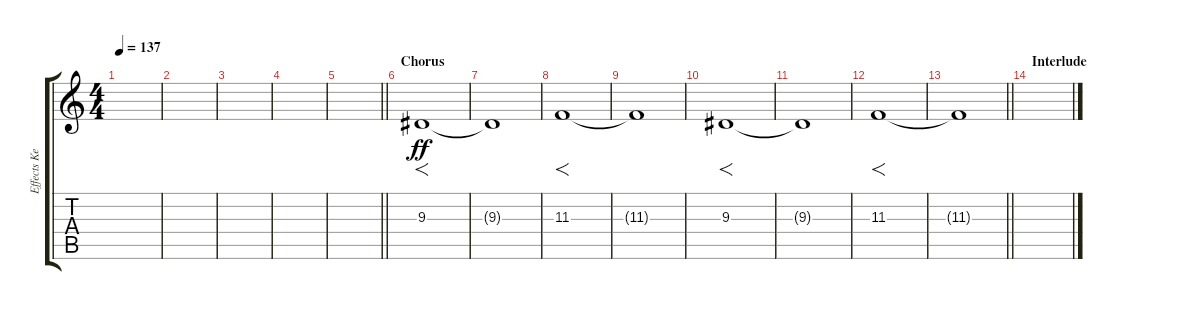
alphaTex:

\track ("Effects Keyboard" "Effects Ke") {instrument pad2warm}
\staff {score tabs}
\tuning (Eb4 Bb3 Gb3 Db3 Ab2 Eb2) {hide}
\ts (4 4)
\tempo 137
\clef g2
\ks c
|
|
|
|
\barLineRight lightlight
|
\section ("" "Chorus")
9.3.1{f dy ff volume 11} |
9.3{t}.1 |
11.3.1{f} |
11.3{t}.1 |
9.3.1{f volume 11} |
9.3{t}.1 |
11.3.1{f} |
\barLineRight lightlight
11.3{t}.1 |
\section ("" "Interlude")
